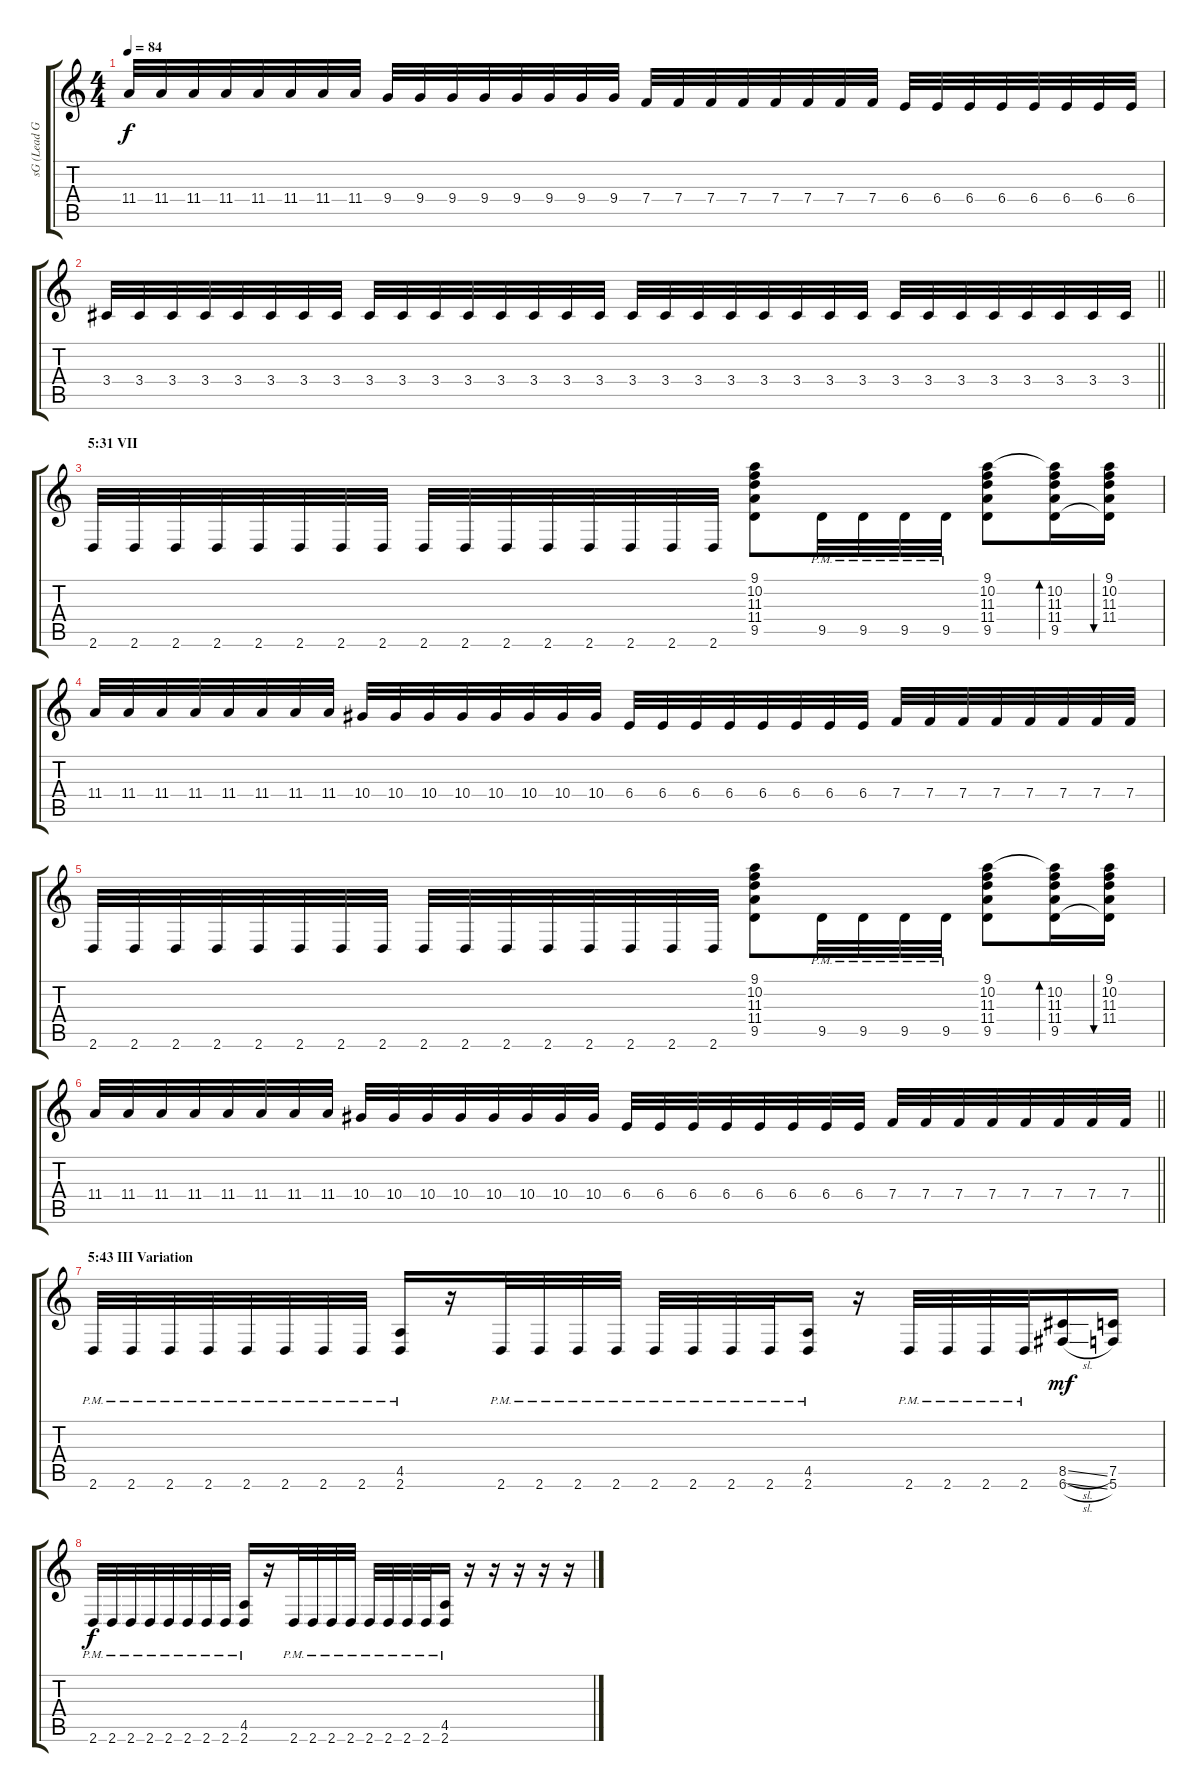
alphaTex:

\track ("sG (Lead Guitar)" "sG (Lead G") {instrument distortionguitar}
\staff {score tabs}
\tuning (C4 G3 Eb3 Bb2 F2 C2) {hide}
\ts (4 4)
\tempo 84
\clef g2
\ks c
11.4.32{dy f} 11.4.32 11.4.32 11.4.32 11.4.32 11.4.32 11.4.32 11.4.32 9.4.32 9.4.32 9.4.32 9.4.32 9.4.32 9.4.32 9.4.32 9.4.32 7.4.32 7.4.32 7.4.32 7.4.32 7.4.32 7.4.32 7.4.32 7.4.32 6.4.32 6.4.32 6.4.32 6.4.32 6.4.32 6.4.32 6.4.32 6.4.32 |
\barLineRight lightlight
3.4.32 3.4.32 3.4.32 3.4.32 3.4.32 3.4.32 3.4.32 3.4.32 3.4.32 3.4.32 3.4.32 3.4.32 3.4.32 3.4.32 3.4.32 3.4.32 3.4.32 3.4.32 3.4.32 3.4.32 3.4.32 3.4.32 3.4.32 3.4.32 3.4.32 3.4.32 3.4.32 3.4.32 3.4.32 3.4.32 3.4.32 3.4.32 |
\section ("" "5:31 VII")
2.6.32 2.6.32 2.6.32 2.6.32 2.6.32 2.6.32 2.6.32 2.6.32 2.6.32 2.6.32 2.6.32 2.6.32 2.6.32 2.6.32 2.6.32 2.6.32 (9.1 10.2 11.3 11.4 9.5).8 9.5{pm}.32 9.5{pm}.32 9.5{pm}.32 9.5{pm}.32 (9.1 10.2 11.3 11.4 9.5).8 (9.1{t} 10.2 11.3 11.4 9.5).16{bd 30} (9.1 10.2 11.3 11.4 9.5{t}).16{bu 30} |
11.4.32 11.4.32 11.4.32 11.4.32 11.4.32 11.4.32 11.4.32 11.4.32 10.4.32 10.4.32 10.4.32 10.4.32 10.4.32 10.4.32 10.4.32 10.4.32 6.4.32 6.4.32 6.4.32 6.4.32 6.4.32 6.4.32 6.4.32 6.4.32 7.4.32 7.4.32 7.4.32 7.4.32 7.4.32 7.4.32 7.4.32 7.4.32 |
2.6.32 2.6.32 2.6.32 2.6.32 2.6.32 2.6.32 2.6.32 2.6.32 2.6.32 2.6.32 2.6.32 2.6.32 2.6.32 2.6.32 2.6.32 2.6.32 (9.1 10.2 11.3 11.4 9.5).8 9.5{pm}.32 9.5{pm}.32 9.5{pm}.32 9.5{pm}.32 (9.1 10.2 11.3 11.4 9.5).8 (9.1{t} 10.2 11.3 11.4 9.5).16{bd 30} (9.1 10.2 11.3 11.4 9.5{t}).16{bu 30} |
\barLineRight lightlight
11.4.32 11.4.32 11.4.32 11.4.32 11.4.32 11.4.32 11.4.32 11.4.32 10.4.32 10.4.32 10.4.32 10.4.32 10.4.32 10.4.32 10.4.32 10.4.32 6.4.32 6.4.32 6.4.32 6.4.32 6.4.32 6.4.32 6.4.32 6.4.32 7.4.32 7.4.32 7.4.32 7.4.32 7.4.32 7.4.32 7.4.32 7.4.32 |
\section ("" "5:43 III Variation")
2.6{pm}.32 2.6{pm}.32 2.6{pm}.32 2.6{pm}.32 2.6{pm}.32 2.6{pm}.32 2.6{pm}.32 2.6{pm}.32 (4.5{pm} 2.6{pm}).16 r.16 2.6{pm}.32 2.6{pm}.32 2.6{pm}.32 2.6{pm}.32 2.6{pm}.32 2.6{pm}.32 2.6{pm}.32 2.6{pm}.32 (4.5{pm} 2.6{pm}).16 r.16 2.6{pm}.32 2.6{pm}.32 2.6{pm}.32 2.6{pm}.32 (8.5{sl} 6.6{sl}).16{dy mf} (7.5 5.6).16 |
2.6{pm}.32{dy f} 2.6{pm}.32 2.6{pm}.32 2.6{pm}.32 2.6{pm}.32 2.6{pm}.32 2.6{pm}.32 2.6{pm}.32 (4.5{pm} 2.6{pm}).16 r.16 2.6{pm}.32 2.6{pm}.32 2.6{pm}.32 2.6{pm}.32 2.6{pm}.32 2.6{pm}.32 2.6{pm}.32 2.6{pm}.32 (4.5{pm} 2.6{pm}).16 r.16 r.16 r.16 r.16 r.16
